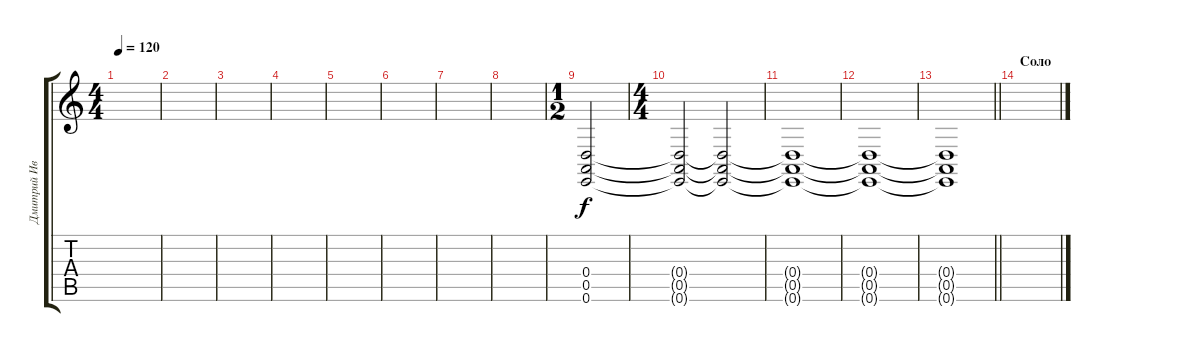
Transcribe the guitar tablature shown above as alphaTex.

\track ("Дмитрий Иванов        (Синтезатор)" "Дмитрий Ив") {instrument pad2warm}
\staff {score tabs}
\tuning (E4 B3 G3 D3 A2 E2) {hide}
\ts (4 4)
\tempo 120
\clef g2
\ks c
|
|
|
|
|
|
|
|
\ts (1 2)
(0.4 0.5 0.6).2{dy f volume 0} |
\ts (4 4)
(0.4{t} 0.5{t} 0.6{t}).2{volume 10} (0.4{t} 0.5{t} 0.6{t}).2{volume 5} |
(0.4{t} 0.5{t} 0.6{t}).1 |
(0.4{t} 0.5{t} 0.6{t}).1 |
\barLineRight lightlight
(0.4{t} 0.5{t} 0.6{t}).1 |
\section ("" "Соло")
